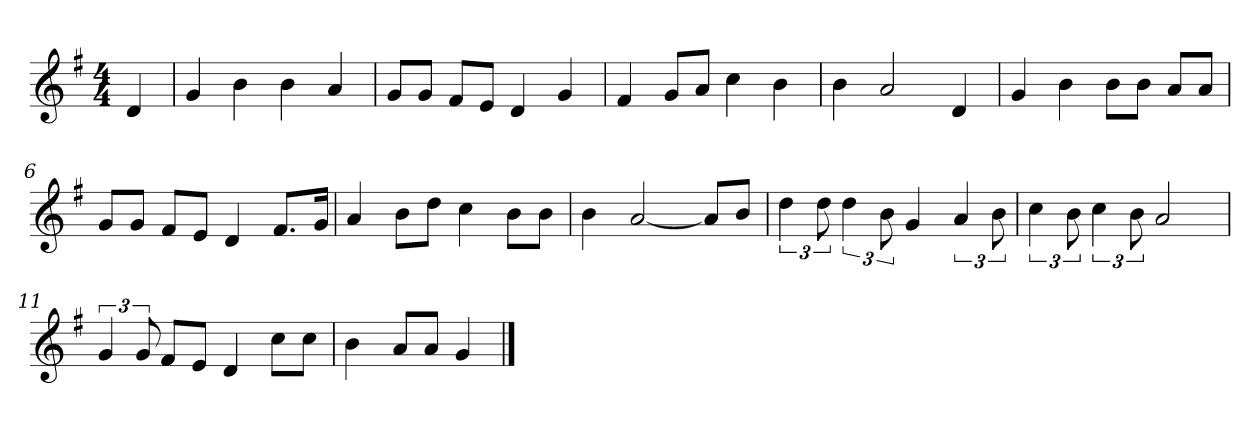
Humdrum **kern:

**kern
*part1
*staff1
*k[f#]
*M4/4
*MM120
=
4d
=1
4g
4b
4b
4a
=2
8gL
8gJ
8f#L
8eJ
4d
4g
=3
4f#
8gL
8aJ
4cc
4b
=4
4b
2a
4d
=5
4g
4b
8bL
8bJ
8aL
8aJ
=6
8gL
8gJ
8f#L
8eJ
4d
8.f#L
16gJk
=7
4a
8bL
8ddJ
4cc
8bL
8bJ
=8
4b
[2a
8aL]
8bJ
=9
6dd
12dd
6dd
12b
4g
6a
12b
=10
6cc
12b
6cc
12b
2a
=11
6g
12g
8f#L
8eJ
4d
8ccL
8ccJ
=12
4b
8aL
8aJ
4g
==
*-
